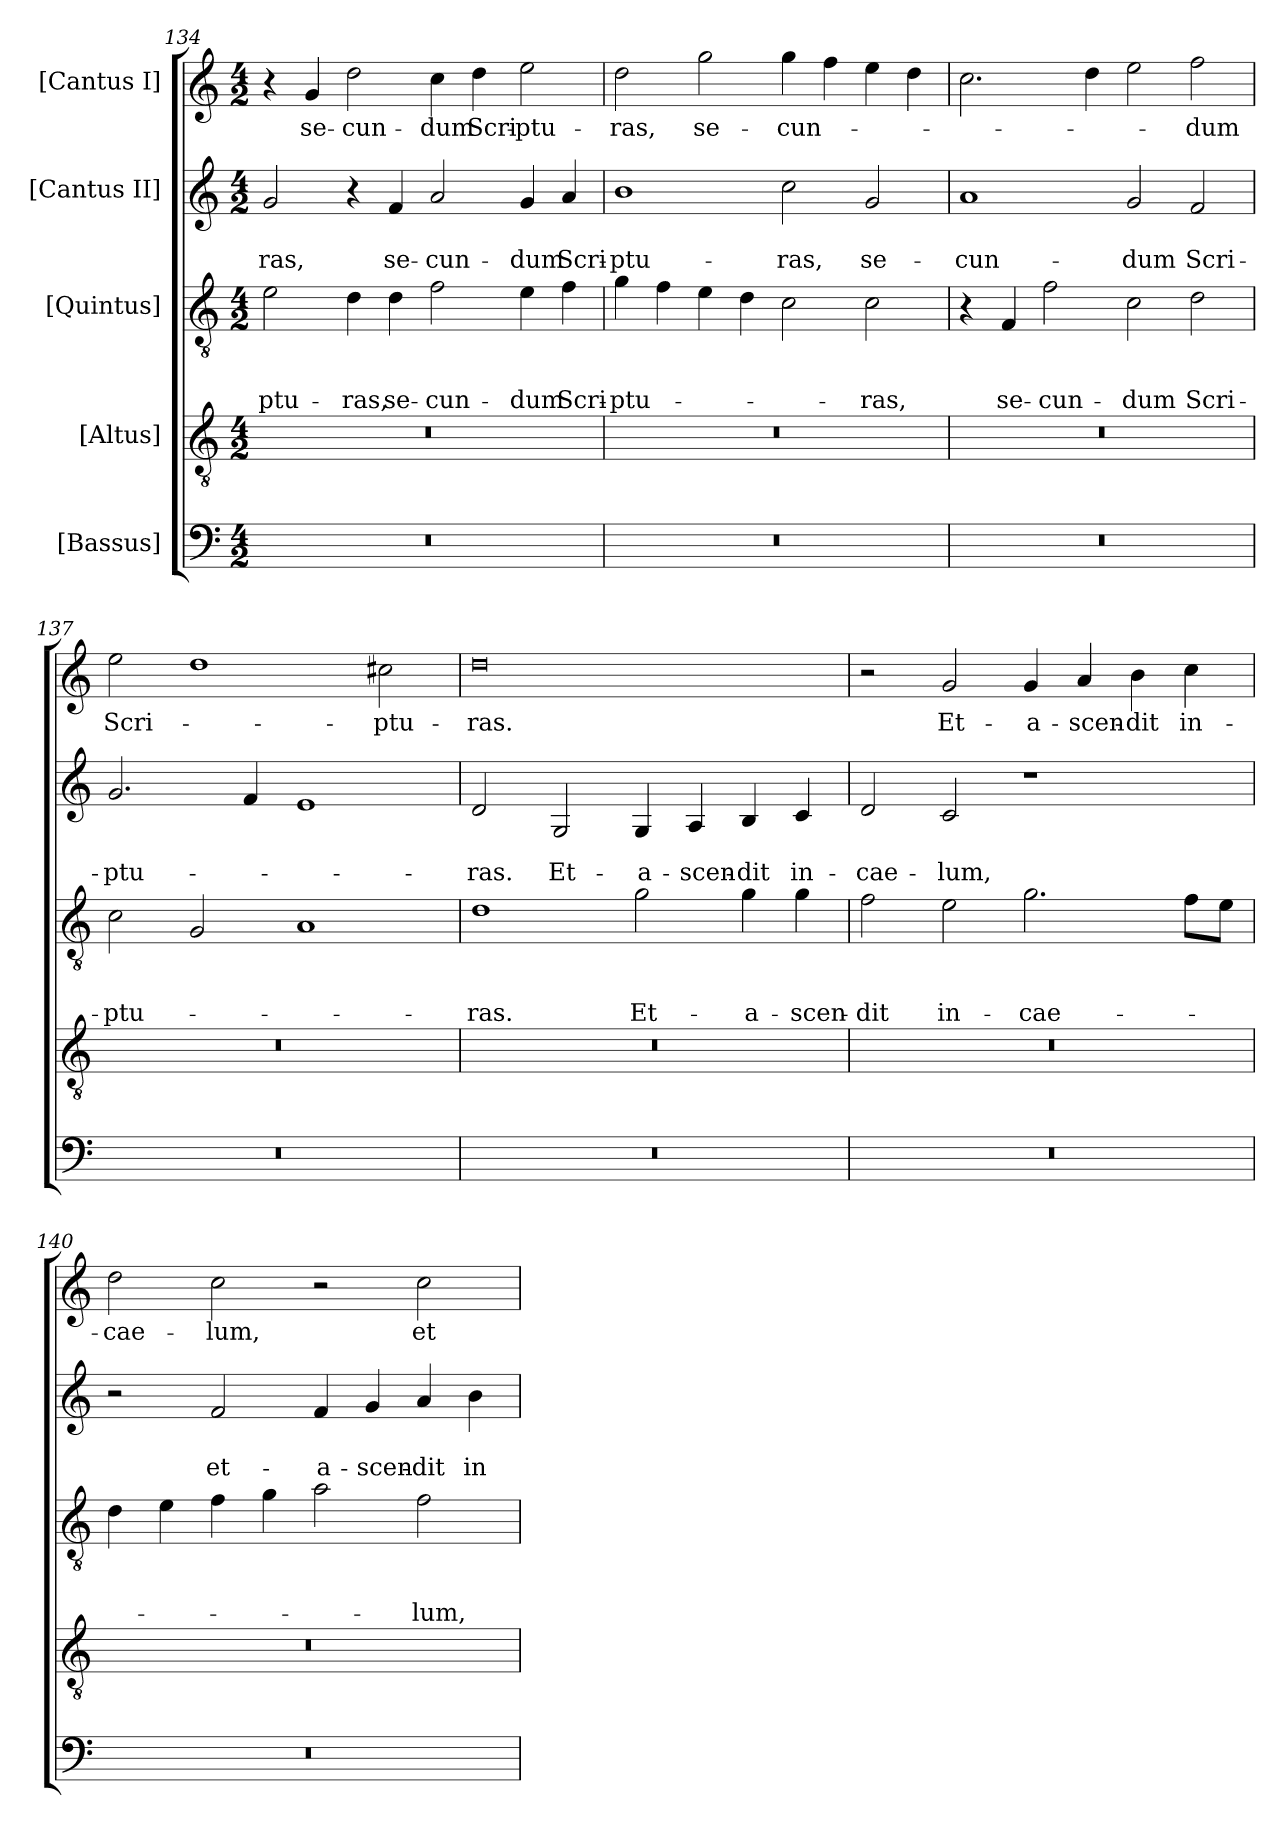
**kern	**kern	**kern	**text	**text	**text	**kern	**text	**text	**kern	**text
*part5	*part4	*part3	*part3	*part3	*part3	*part2	*part2	*part2	*part1	*part1
*staff5	*staff4	*staff3	*staff3	*staff3	*staff3	*staff2	*staff2	*staff2	*staff1	*staff1
*I"[Bassus]	*I"[Altus]	*I"[Quintus]	*	*	*	*I"[Cantus II]	*	*	*I"[Cantus I]	*
*clefF4	*clefGv2	*clefGv2	*	*	*	*clefG2	*	*	*clefG2	*
*k[]	*k[]	*k[]	*	*	*	*k[]	*	*	*k[]	*
*M4/2	*M4/2	*M4/2	*	*	*	*M4/2	*	*	*M4/2	*
=134	=134	=134	=134	=134	=134	=134	=134	=134	=134	=134
0r	0r	2e\	.	.	-ptu-	2g/	.	-ras,	4r	.
.	.	.	.	.	.	.	.	.	4g/	se-
.	.	4d\	.	.	-ras,	4r	.	.	2dd\	-cun-
.	.	4d\	.	.	se-	4f/	.	se-	.	.
.	.	2f\	.	.	-cun-	2a/	.	-cun-	4cc\	-dum
.	.	.	.	.	.	.	.	.	4dd\	Scri-
.	.	4e\	.	.	-dum	4g/	.	-dum	2ee\	-ptu-
.	.	4f\	.	.	Scri-	4a/	.	Scri-	.	.
=135	=135	=135	=135	=135	=135	=135	=135	=135	=135	=135
0r	0r	4g\	.	.	-ptu-	1b\	.	-ptu-	2dd\	-ras,
.	.	4f\	.	.	.	.	.	.	.	.
.	.	4e\	.	.	.	.	.	.	2gg\	se-
.	.	4d\	.	.	.	.	.	.	.	.
.	.	2c\	.	.	.	2cc\	.	-ras,	4gg\	-cun-
.	.	.	.	.	.	.	.	.	4ff\	.
.	.	2c\	.	.	-ras,	2g/	.	se-	4ee\	.
.	.	.	.	.	.	.	.	.	4dd\	.
=136	=136	=136	=136	=136	=136	=136	=136	=136	=136	=136
0r	0r	4r	.	.	.	1a/	.	-cun-	2.cc\	.
.	.	4F/	.	.	se-	.	.	.	.	.
.	.	2f\	.	.	-cun-	.	.	.	.	.
.	.	.	.	.	.	.	.	.	4dd\	.
.	.	2c\	.	.	-dum	2g/	.	-dum	2ee\	.
.	.	2d\	.	.	Scri-	2f/	.	Scri-	2ff\	-dum
=137	=137	=137	=137	=137	=137	=137	=137	=137	=137	=137
0r	0r	2c\	.	.	-ptu-	2.g/	.	-ptu-	2ee\	Scri-
.	.	2G/	.	.	.	.	.	.	1dd\	.
.	.	.	.	.	.	4f/	.	.	.	.
.	.	1A/	.	.	.	1e/	.	.	.	.
.	.	.	.	.	.	.	.	.	2cc#X\	-ptu-
=138	=138	=138	=138	=138	=138	=138	=138	=138	=138	=138
0r	0r	1d\	.	.	-ras.	2d/	.	-ras.	0dd\	-ras.
.	.	.	.	.	.	2G/	.	Et-	.	.
.	.	2g\	.	.	Et-	4G/	.	a-	.	.
.	.	.	.	.	.	4A/	.	-scen-	.	.
.	.	4g\	.	.	a-	4B/	.	-dit	.	.
.	.	4g\	.	.	-scen-	4c/	.	in-	.	.
=139	=139	=139	=139	=139	=139	=139	=139	=139	=139	=139
0r	0r	2f\	.	.	-dit	2d/	.	cae-	2r	.
.	.	2e\	.	.	in-	2c/	.	-lum,	2g/	Et-
.	.	2.g\	.	.	cae-	1r	.	.	4g/	a-
.	.	.	.	.	.	.	.	.	4a/	-scen-
.	.	.	.	.	.	.	.	.	4b\	-dit
.	.	8f\L	.	.	.	.	.	.	4cc\	in-
.	.	8e\J	.	.	.	.	.	.	.	.
=140	=140	=140	=140	=140	=140	=140	=140	=140	=140	=140
0r	0r	4d\	.	.	.	2r	.	.	2dd\	cae-
.	.	4e\	.	.	.	.	.	.	.	.
.	.	4f\	.	.	.	2f/	.	et-	2cc\	-lum,
.	.	4g\	.	.	.	.	.	.	.	.
.	.	2a\	.	.	.	4f/	.	a-	2r	.
.	.	.	.	.	.	4g/	.	-scen-	.	.
.	.	2f\	.	.	-lum,	4a/	.	-dit	2cc\	et-
.	.	.	.	.	.	4b\	.	in-	.	.
=	=	=	=	=	=	=	=	=	=	=
*-	*-	*-	*-	*-	*-	*-	*-	*-	*-	*-
